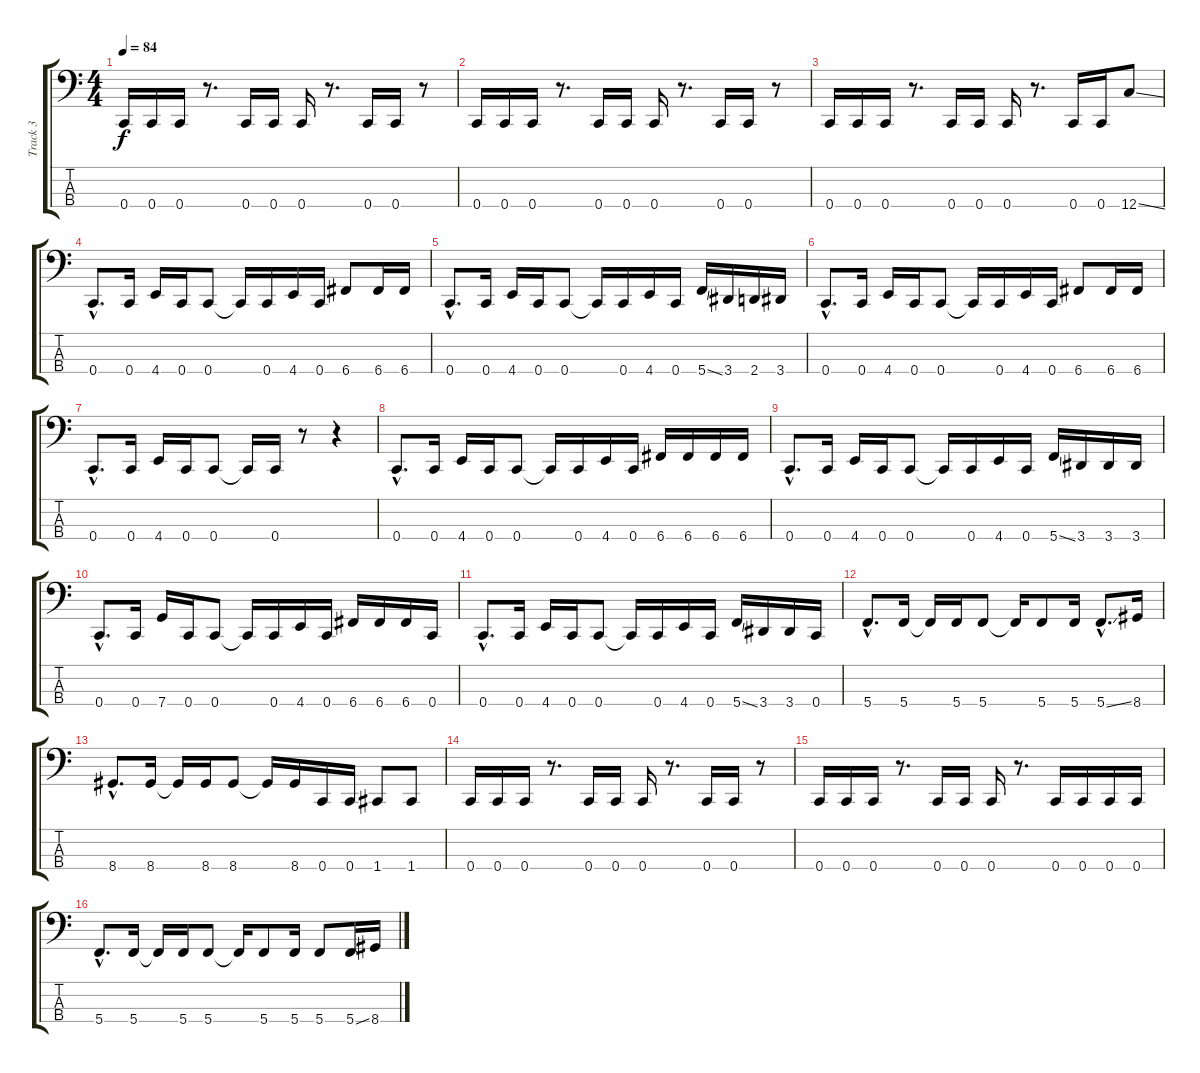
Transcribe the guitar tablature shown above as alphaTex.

\track ("Track 3" "Track 3") {instrument acousticbass}
\staff {score tabs}
\tuning (F2 C2 G1 C1) {hide}
\ts (4 4)
\tempo 84
\clef f4
\ks c
0.4.16{dy f} 0.4.16 0.4.16 r.8{d} 0.4.16 0.4.16 0.4.16 r.8{d} 0.4.16 0.4.16 r.8 |
0.4.16 0.4.16 0.4.16 r.8{d} 0.4.16 0.4.16 0.4.16 r.8{d} 0.4.16 0.4.16 r.8 |
0.4.16 0.4.16 0.4.16 r.8{d} 0.4.16 0.4.16 0.4.16 r.8{d} 0.4.16 0.4.16 12.4{ss}.8 |
0.4{hac}.8{d} 0.4.16 4.4.16 0.4.16 0.4.8 0.4{t}.16 0.4.16 4.4.16 0.4.16 6.4.8 6.4.16 6.4.16 |
0.4{hac}.8{d} 0.4.16 4.4.16 0.4.16 0.4.8 0.4{t}.16 0.4.16 4.4.16 0.4.16 5.4{ss}.16 3.4.16 2.4.16 3.4.16 |
0.4{hac}.8{d} 0.4.16 4.4.16 0.4.16 0.4.8 0.4{t}.16 0.4.16 4.4.16 0.4.16 6.4.8 6.4.16 6.4.16 |
0.4{hac}.8{d} 0.4.16 4.4.16 0.4.16 0.4.8 0.4{t}.16 0.4.16 r.8 r.4 |
0.4{hac}.8{d} 0.4.16 4.4.16 0.4.16 0.4.8 0.4{t}.16 0.4.16 4.4.16 0.4.16 6.4.16 6.4.16 6.4.16 6.4.16 |
0.4{hac}.8{d} 0.4.16 4.4.16 0.4.16 0.4.8 0.4{t}.16 0.4.16 4.4.16 0.4.16 5.4{ss}.16 3.4.16 3.4.16 3.4.16 |
0.4{hac}.8{d} 0.4.16 7.4.16 0.4.16 0.4.8 0.4{t}.16 0.4.16 4.4.16 0.4.16 6.4.16 6.4.16 6.4.16 0.4.16 |
0.4{hac}.8{d} 0.4.16 4.4.16 0.4.16 0.4.8 0.4{t}.16 0.4.16 4.4.16 0.4.16 5.4{ss}.16 3.4.16 3.4.16 0.4.16 |
5.4{hac}.8{d} 5.4.16 5.4{t}.16 5.4.16 5.4.8 5.4{t}.16 5.4.8 5.4.16 5.4{ss hac}.8{d} 8.4.16 |
8.4{hac}.8{d} 8.4.16 8.4{t}.16 8.4.16 8.4.8 8.4{t}.16 8.4.16 0.4.16 0.4.16 1.4.8 1.4.8 |
0.4.16 0.4.16 0.4.16 r.8{d} 0.4.16 0.4.16 0.4.16 r.8{d} 0.4.16 0.4.16 r.8 |
0.4.16 0.4.16 0.4.16 r.8{d} 0.4.16 0.4.16 0.4.16 r.8{d} 0.4.16 0.4.16 0.4.16 0.4.16 |
5.4{hac}.8{d} 5.4.16 5.4{t}.16 5.4.16 5.4.8 5.4{t}.16 5.4.8 5.4.16 5.4.8 5.4{ss}.16 8.4.16
